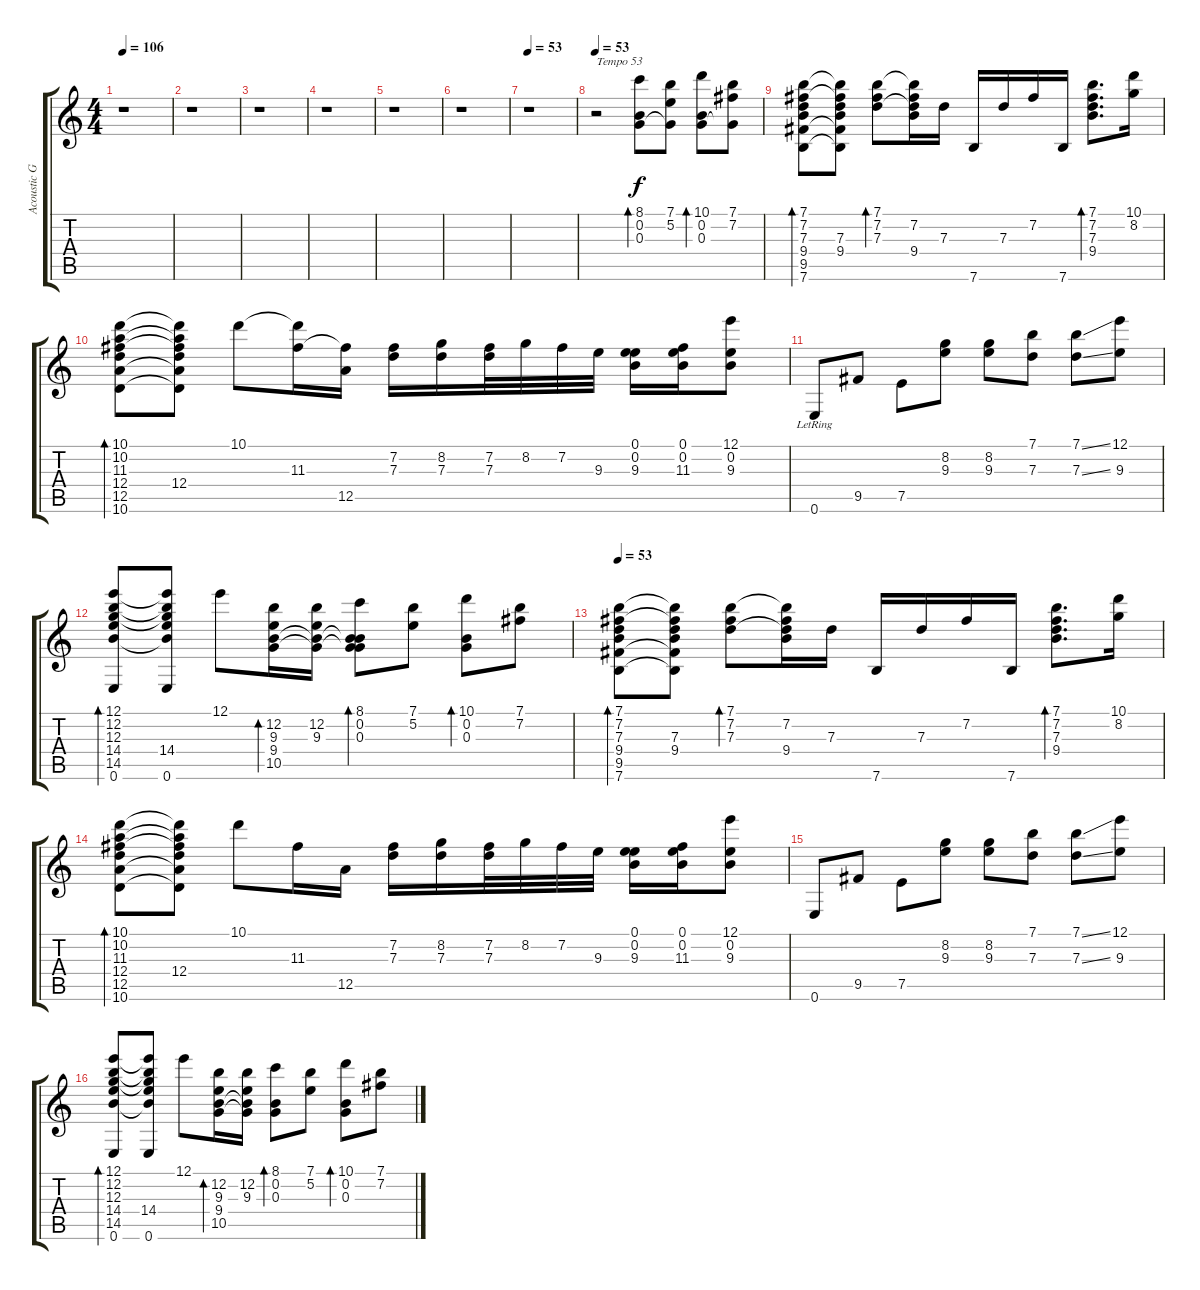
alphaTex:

\track ("Acoustic Guitar" "Acoustic G") {instrument acousticguitarsteel}
\staff {score tabs}
\tuning (E4 B3 G3 D3 A2 E2) {hide}
\ts (4 4)
\tempo 106
\clef g2
\ks c
r.1{dy f} |
r.1 |
r.1 |
r.1 |
r.1 |
r.1 |
\tempo 53
r.1 |
\tempo 53
r.2{txt "Tempo 53" volume 0 instrument acousticguitarsteel} (8.1 0.2 0.3).8{bd 60 volume 2} (7.1 5.2 0.3{t}).8 (10.1 0.2 0.3).8{bd 60} (7.1 7.2 0.3{t}).8 |
(7.1 7.2 7.3 9.4 9.5 7.6).8{bd 60 volume 5} (7.1{t} 7.2{t} 7.3 9.4 9.5{t} 7.6{t}).8 (7.1 7.2 7.3).8{bd 60} (7.1{t} 7.2 7.3{t} 9.4).16 7.3.16 7.6.16 7.3.16 7.2.16 7.6.16 (7.1 7.2 7.3 9.4).8{d bd 60} (10.1 8.2).16 |
(10.1 10.2 11.3 12.4 12.5 10.6).8{bd 60 volume 8} (10.1{t} 10.2{t} 11.3{t} 12.4 12.5{t} 10.6{t}).8 10.1.8 (10.1{t} 11.3).16 (11.3{t} 12.5).16 (7.2 7.3).16 (8.2 7.3).16 (7.2 7.3).32 8.2.32 7.2.32 9.3.32 (0.1 0.2 9.3).16 (0.1 0.2 11.3).16 (12.1 0.2 9.3).8 |
0.6{lr}.8{volume 11} 9.5.8 7.5.8 (8.2 9.3).8 (8.2 9.3).8 (7.1 7.3).8 (7.1{ss} 7.3{ss}).8 (12.1 9.3).8 |
(12.1 12.2 12.3 14.4 14.5 0.6).8{bd 60 volume 13} (12.1{t} 12.2{t} 12.3{t} 14.4 14.5{t} 0.6).8 12.1.8 (12.2 9.3 9.4 10.5).16{bd 60} (12.2 9.3 9.4{t} 10.5{t}).16 (8.1 0.2 0.3 9.4{t} 10.5{t}).8{bd 60} (7.1 5.2).8 (10.1 0.2 0.3).8{bd 60} (7.1 7.2).8 |
\tempo 53
(7.1 7.2 7.3 9.4 9.5 7.6).8{bd 60} (7.1{t} 7.2{t} 7.3 9.4 9.5{t} 7.6{t}).8 (7.1 7.2 7.3).8{bd 60} (7.1{t} 7.2 7.3{t} 9.4).16 7.3.16 7.6.16 7.3.16 7.2.16 7.6.16 (7.1 7.2 7.3 9.4).8{d bd 60} (10.1 8.2).16 |
(10.1 10.2 11.3 12.4 12.5 10.6).8{bd 60} (10.1{t} 10.2{t} 11.3{t} 12.4 12.5{t} 10.6{t}).8 10.1.8 11.3.16 12.5.16 (7.2 7.3).16 (8.2 7.3).16 (7.2 7.3).32 8.2.32 7.2.32 9.3.32 (0.1 0.2 9.3).16 (0.1 0.2 11.3).16 (12.1 0.2 9.3).8 |
0.6.8 9.5.8 7.5.8 (8.2 9.3).8 (8.2 9.3).8 (7.1 7.3).8 (7.1{ss} 7.3{ss}).8 (12.1 9.3).8 |
(12.1 12.2 12.3 14.4 14.5 0.6).8{bd 60} (12.1{t} 12.2{t} 12.3{t} 14.4 14.5{t} 0.6).8 12.1.8 (12.2 9.3 9.4 10.5).16{bd 60} (12.2 9.3 9.4{t} 10.5{t}).16 (8.1 0.2 0.3).8{bd 60} (7.1 5.2).8 (10.1 0.2 0.3).8{bd 60} (7.1 7.2).8
